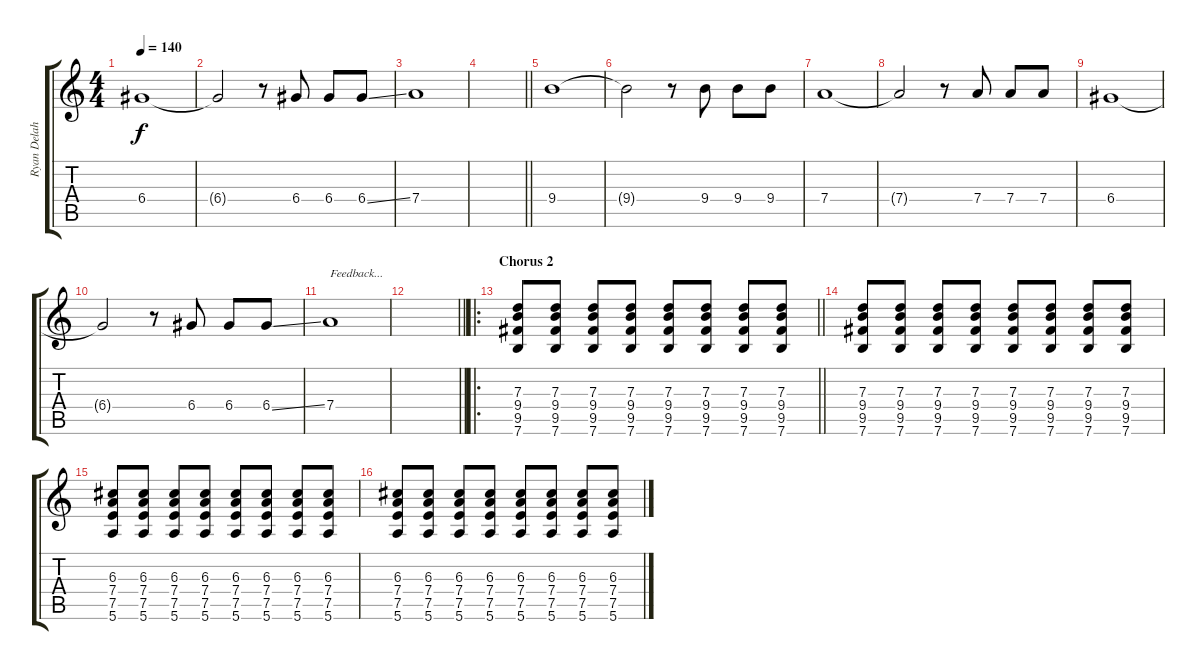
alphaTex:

\track ("Ryan Delahoussaye" "Ryan Delah") {instrument electricguitarjazz}
\staff {score tabs}
\tuning (E4 B3 G3 D3 A2 E2) {hide}
\ts (4 4)
\tempo 140
\clef g2
\ks c
6.4.1{dy f} |
6.4{t}.2 r.8 6.4.8 6.4.8 6.4{ss}.8 |
7.4.1 |
\barLineRight lightlight
|
9.4.1 |
9.4{t}.2 r.8 9.4.8 9.4.8 9.4.8 |
7.4.1 |
7.4{t}.2 r.8 7.4.8 7.4.8 7.4.8 |
6.4.1 |
6.4{t}.2 r.8 6.4.8 6.4.8 6.4{ss}.8 |
7.4.1{txt "Feedback..."} |
\barLineRight lightlight
|
\ro
\section ("" "Chorus 2")
\barLineRight lightlight
(7.3 9.4 9.5 7.6).8{volume 10 instrument overdrivenguitar} (7.3 9.4 9.5 7.6).8 (7.3 9.4 9.5 7.6).8 (7.3 9.4 9.5 7.6).8 (7.3 9.4 9.5 7.6).8 (7.3 9.4 9.5 7.6).8 (7.3 9.4 9.5 7.6).8 (7.3 9.4 9.5 7.6).8 |
(7.3 9.4 9.5 7.6).8{volume 10 instrument overdrivenguitar} (7.3 9.4 9.5 7.6).8 (7.3 9.4 9.5 7.6).8 (7.3 9.4 9.5 7.6).8 (7.3 9.4 9.5 7.6).8 (7.3 9.4 9.5 7.6).8 (7.3 9.4 9.5 7.6).8 (7.3 9.4 9.5 7.6).8 |
(6.3 7.4 7.5 5.6).8 (6.3 7.4 7.5 5.6).8 (6.3 7.4 7.5 5.6).8 (6.3 7.4 7.5 5.6).8 (6.3 7.4 7.5 5.6).8 (6.3 7.4 7.5 5.6).8 (6.3 7.4 7.5 5.6).8 (6.3 7.4 7.5 5.6).8 |
(6.3 7.4 7.5 5.6).8 (6.3 7.4 7.5 5.6).8 (6.3 7.4 7.5 5.6).8 (6.3 7.4 7.5 5.6).8 (6.3 7.4 7.5 5.6).8 (6.3 7.4 7.5 5.6).8 (6.3 7.4 7.5 5.6).8 (6.3 7.4 7.5 5.6).8
